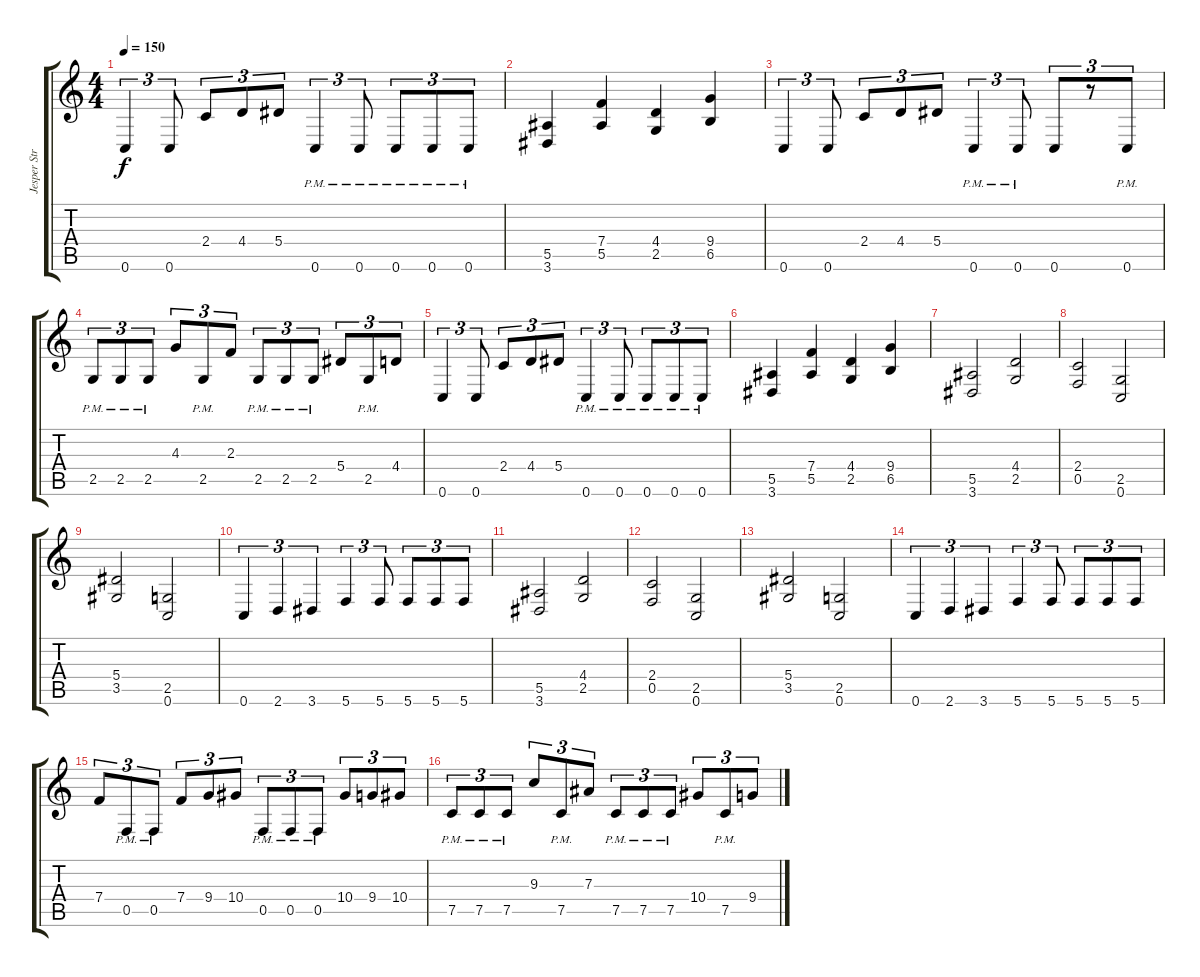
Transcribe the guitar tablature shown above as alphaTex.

\track ("Jesper Strömblad" "Jesper Str") {instrument distortionguitar}
\staff {score tabs}
\tuning (C4 G3 Eb3 Bb2 F2 C2) {hide}
\ts (4 4)
\tempo 150
\clef g2
\ks c
0.6.4{tu (3 2) dy f} 0.6.8{tu (3 2)} 2.4.8{tu (3 2)} 4.4.8{tu (3 2)} 5.4.8{tu (3 2)} 0.6{pm}.4{tu (3 2)} 0.6{pm}.8{tu (3 2)} 0.6{pm}.8{tu (3 2)} 0.6{pm}.8{tu (3 2)} 0.6{pm}.8{tu (3 2)} |
(5.5 3.6).4 (7.4 5.5).4 (4.4 2.5).4 (9.4 6.5).4 |
0.6.4{tu (3 2)} 0.6.8{tu (3 2)} 2.4.8{tu (3 2)} 4.4.8{tu (3 2)} 5.4.8{tu (3 2)} 0.6{pm}.4{tu (3 2)} 0.6{pm}.8{tu (3 2)} 0.6.8{tu (3 2)} r.8{tu (3 2)} 0.6{pm}.8{tu (3 2)} |
2.5{pm}.8{tu (3 2)} 2.5{pm}.8{tu (3 2)} 2.5{pm}.8{tu (3 2)} 4.3.8{tu (3 2)} 2.5{pm}.8{tu (3 2)} 2.3.8{tu (3 2)} 2.5{pm}.8{tu (3 2)} 2.5{pm}.8{tu (3 2)} 2.5{pm}.8{tu (3 2)} 5.4.8{tu (3 2)} 2.5{pm}.8{tu (3 2)} 4.4.8{tu (3 2)} |
0.6.4{tu (3 2)} 0.6.8{tu (3 2)} 2.4.8{tu (3 2)} 4.4.8{tu (3 2)} 5.4.8{tu (3 2)} 0.6{pm}.4{tu (3 2)} 0.6{pm}.8{tu (3 2)} 0.6{pm}.8{tu (3 2)} 0.6{pm}.8{tu (3 2)} 0.6{pm}.8{tu (3 2)} |
(5.5 3.6).4 (7.4 5.5).4 (4.4 2.5).4 (9.4 6.5).4 |
(5.5 3.6).2 (4.4 2.5).2 |
(2.4 0.5).2 (2.5 0.6).2 |
(5.4 3.5).2 (2.5 0.6).2 |
0.6.4{tu (3 2)} 2.6.4{tu (3 2)} 3.6.4{tu (3 2)} 5.6.4{tu (3 2)} 5.6.8{tu (3 2)} 5.6.8{tu (3 2)} 5.6.8{tu (3 2)} 5.6.8{tu (3 2)} |
(5.5 3.6).2 (4.4 2.5).2 |
(2.4 0.5).2 (2.5 0.6).2 |
(5.4 3.5).2 (2.5 0.6).2 |
0.6.4{tu (3 2)} 2.6.4{tu (3 2)} 3.6.4{tu (3 2)} 5.6.4{tu (3 2)} 5.6.8{tu (3 2)} 5.6.8{tu (3 2)} 5.6.8{tu (3 2)} 5.6.8{tu (3 2)} |
7.4.8{tu (3 2)} 0.5{pm}.8{tu (3 2)} 0.5{pm}.8{tu (3 2)} 7.4.8{tu (3 2)} 9.4.8{tu (3 2)} 10.4.8{tu (3 2)} 0.5{pm}.8{tu (3 2)} 0.5{pm}.8{tu (3 2)} 0.5{pm}.8{tu (3 2)} 10.4.8{tu (3 2)} 9.4.8{tu (3 2)} 10.4.8{tu (3 2)} |
7.5{pm}.8{tu (3 2)} 7.5{pm}.8{tu (3 2)} 7.5{pm}.8{tu (3 2)} 9.3.8{tu (3 2)} 7.5{pm}.8{tu (3 2)} 7.3.8{tu (3 2)} 7.5{pm}.8{tu (3 2)} 7.5{pm}.8{tu (3 2)} 7.5{pm}.8{tu (3 2)} 10.4.8{tu (3 2)} 7.5{pm}.8{tu (3 2)} 9.4.8{tu (3 2)}
